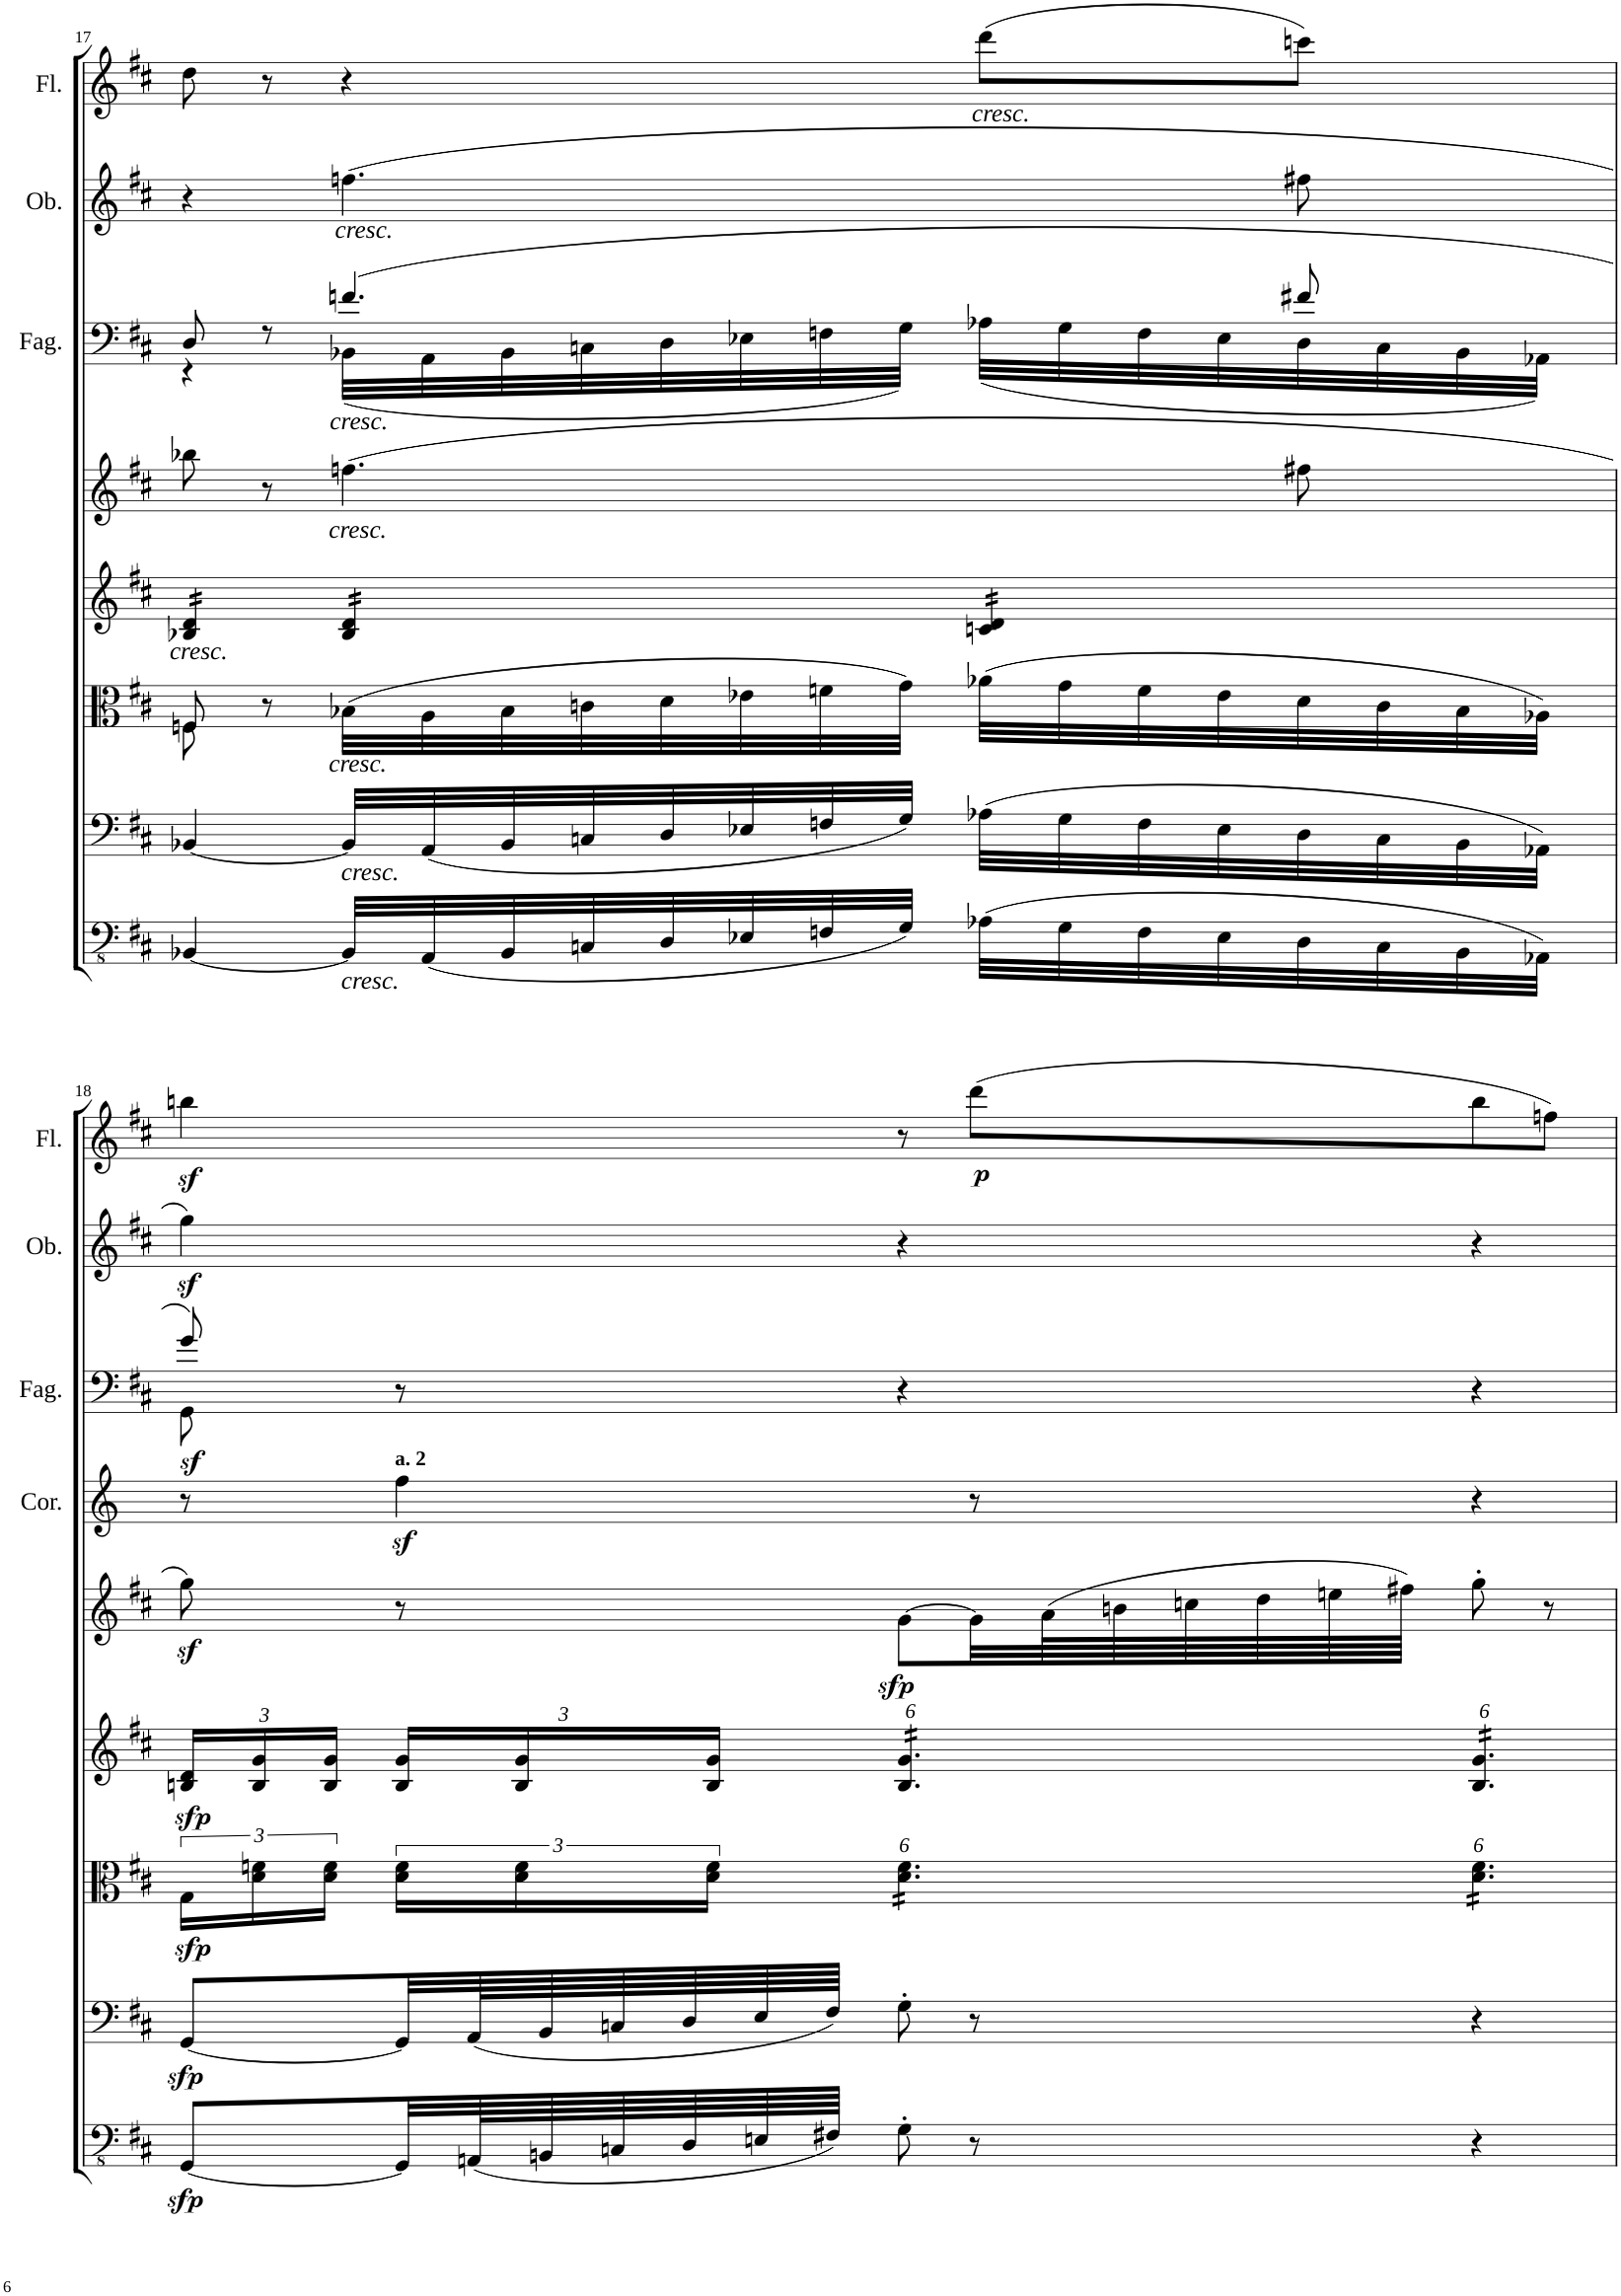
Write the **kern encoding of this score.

**kern	**dynam	**kern	**dynam	**kern	**dynam	**kern	**dynam	**kern	**dynam	**kern	**kern	**dynam	**kern	**kern	**dynam
*part9	*part9	*part8	*part8	*part7	*part7	*part6	*part6	*part5	*part5	*part4	*part3	*part3	*part2	*part1	*part1
*staff9	*staff9	*staff8	*staff8	*staff7	*staff7	*staff6	*staff6	*staff5	*staff5	*staff4	*staff3	*staff3	*staff2	*staff1	*staff1
*I"Basso	*	*I"Violoncello	*	*I"Viola	*	*I"Violino II	*	*I"Violino I	*	*I"Corni in D	*I"Fagotti	*	*I"Oboi	*I"Flauti	*
*	*	*	*	*	*	*	*	*	*	*I'Cor.	*I'Fag.	*	*I'Ob.	*I'Fl.	*
!!LO:PB:g=z
*clefFv4	*	*clefF4	*	*clefC3	*	*clefG2	*	*clefG2	*	*clefG2	*clefF4	*	*clefG2	*clefG2	*
*	*	*	*	*	*	*	*	*	*	*Trd6c10	*	*	*	*	*
*k[f#c#]	*	*k[f#c#]	*	*k[f#c#]	*	*k[f#c#]	*	*k[f#c#]	*	*k[]	*k[f#c#]	*	*k[f#c#]	*k[f#c#]	*
*M3/4	*	*M3/4	*	*M3/4	*	*M3/4	*	*M3/4	*	*M3/4	*M3/4	*	*M3/4	*M3/4	*
=17	=17	=17	=17	=17	=17	=17	=17	=17	=17	=17	=17	=17	=17	=17	=17
*	*	*	*	*^	*	*	*	*	*	*	*^	*	*	*	*
!	!	!	!	!	!	!	!LO:TX:b:i:t=cresc.	!	!	!	!	!	!	!	!	!	!
*	*	*	*	*	*	*	*tremolo	*	*	*	*	*	*	*	*	*	*
[4BBB-X/	.	[4BB-X/	.	8Fn/	8F\	.	16B-X/ 16d/LL	.	8bb-X\	.	2.r	8D/	4r	.	4r	8dd\	.
.	.	.	.	.	.	.	16B-X/ 16d/	.	.	.	.	.	.	.	.	.	.
.	.	.	.	8r	2ryy	.	16B-X/ 16d/	.	8r	.	.	8r	.	.	.	8r	.
.	.	.	.	.	.	.	16B-X/ 16d/JJ	.	.	.	.	.	.	.	.	.	.
!	!	!	!	!	!	!	!	!	!	!	!	!	!	!	!LO:TX:b:i:t=cresc.	!	!
!	!	!	!	!	!	!	!	!	!	!	!	!LO:TX:b:i:t=cresc.	!	!	!	!	!
!	!	!	!	!	!	!	!	!	!LO:TX:b:i:t=cresc.	!	!	!	!	!	!	!	!
!	!	!	!	!LO:TX:b:i:t=cresc.	!	!	!	!	!	!	!	!	!	!	!	!	!
!	!	!LO:TX:b:i:t=cresc.	!	!	!	!	!	!	!	!	!	!	!	!	!	!	!
!LO:TX:b:i:t=cresc.	!	!	!	!	!	!	!	!	!	!	!	!	!	!	!	!	!
32BBB-/LLL]	.	32BB-/LLL]	.	(32B-X\LLL	.	.	16B-/ 16d/LL	.	(4.ffn\	.	.	(4.fn/	(32BB-X\LLL	.	(4.ffn\	4r	.
(32AAA/	.	(32AA/	.	32A\	.	.	.	.	.	.	.	.	32AA\	.	.	.	.
32BBB-/	.	32BB-/	.	32B-\	.	.	16B-/ 16d/	.	.	.	.	.	32BB-\	.	.	.	.
32CCn/	.	32Cn/	.	32cn\	.	.	.	.	.	.	.	.	32Cn\	.	.	.	.
32DD/	.	32D/	.	32d\	.	.	16B-/ 16d/	.	.	.	.	.	32D\	.	.	.	.
32EE-X/	.	32E-X/	.	32e-X\	.	.	.	.	.	.	.	.	32E-X\	.	.	.	.
32FFn/	.	32Fn/	.	32fn\	.	.	16B-/ 16d/JJ	.	.	.	.	.	32Fn\	.	.	.	.
32GG/JJJ)	.	32G/JJJ)	.	32g\JJJ)	.	.	.	.	.	.	.	.	32G\JJJ)	.	.	.	.
!	!	!	!	!	!	!	!	!	!	!	!	!	!	!	!	!LO:TX:b:i:t=cresc.	!
(32AA-X\LLL	.	(32A-X\LLL	.	(32a-X\LLL	.	.	16cn/ 16d/LL	.	.	.	.	.	(32A-X\LLL	.	.	(8ddd\L	.
32GG\	.	32G\	.	32g\	.	.	.	.	.	.	.	.	32G\	.	.	.	.
32FF\	.	32F\	.	32f\	.	.	16cn/ 16d/	.	.	.	.	.	32F\	.	.	.	.
32EE-\	.	32E-\	.	32e-\	.	.	.	.	.	.	.	.	32E-\	.	.	.	.
32DD\	.	32D\	.	32d\	8ryy	.	16cn/ 16d/	.	8ff#X\	.	.	8f#X/	32D\	.	8ff#X\	8cccn\J)	.
32CC\	.	32C\	.	32c\	.	.	.	.	.	.	.	.	32C\	.	.	.	.
32BBB-\	.	32BB-\	.	32B-\	.	.	16cn/ 16d/JJ	.	.	.	.	.	32BB-\	.	.	.	.
*	*	*	*	*	*	*	*Xtremolo	*	*	*	*	*	*	*	*	*	*
32AAA-X\JJJ)	.	32AA-X\JJJ)	.	32A-X\JJJ)	.	.	.	.	.	.	.	.	32AA-X\JJJ)	.	.	.	.
*	*	*	*	*v	*v	*	*	*	*	*	*	*	*	*	*	*	*
!!LO:LB:g=z
=18	=18	=18	=18	=18	=18	=18	=18	=18	=18	=18	=18	=18	=18	=18	=18	=18
*	*	*	*	*	*	*Xbrackettup	*	*	*	*	*	*	*	*	*	*
!	!LO:DY:b	!	!LO:DY:b	!	!LO:DY:b	!	!LO:DY:b	!	!	!	!	!	!LO:DY:b	!	!	!
[8GGG^/L	sfp	[8GG^/L	sfp	24G^\LL	sfp	24Bn/^ 24d/^LL	sfp	8ggz<^\)	.	8r	8g^/)	8GG^\	sf	4ggz<^\)	4bbnz<^\	.
.	.	.	.	24d\ 24fn\	.	24B/ 24g/	.	.	.	.	.	.	.	.	.	.
.	.	.	.	24d\ 24f\JJ	.	24B/ 24g/JJ	.	.	.	.	.	.	.	.	.	.
!	!	!	!	!	!	!	!	!	!	!LO:TX:a:B:t=a. 2	!	!	!	!	!	!
32GGG/LL]	.	32GG/LL]	.	24d\ 24f\LL	.	24B/ 24g/LL	.	8r	.	4ffz<^\	8r	2ryy	.	.	.	.
(64AAAn/L	.	(64AA/L	.	.	.	.	.	.	.	.	.	.	.	.	.	.
.	.	.	.	24d\ 24f\	.	24B/ 24g/	.	.	.	.	.	.	.	.	.	.
64BBBn/	.	64BB/	.	.	.	.	.	.	.	.	.	.	.	.	.	.
64CCn/	.	64Cn/	.	.	.	.	.	.	.	.	.	.	.	.	.	.
64DD/	.	64D/	.	.	.	.	.	.	.	.	.	.	.	.	.	.
.	.	.	.	24d\ 24f\JJ	.	24B/ 24g/JJ	.	.	.	.	.	.	.	.	.	.
64EEn/	.	64E/	.	.	.	.	.	.	.	.	.	.	.	.	.	.
64FF#X/JJJJ)	.	64F#/JJJJ)	.	.	.	.	.	.	.	.	.	.	.	.	.	.
!	!	!	!	!	!	!	!	!	!LO:DY:b	!	!	!	!	!	!	!
*	*	*	*	*tremolo	*	*	*	*	*	*	*	*	*	*	*	*
*	*	*	*	*	*	*tremolo	*	*	*	*	*	*	*	*	*	*
8GG'\	.	8G'\	.	24d\ 24f\LL	.	24B/ 24g/LL	.	[8g^\L	sfp	.	4r	.	.	4r	8r	.
.	.	.	.	24d\ 24f\	.	24B/ 24g/	.	.	.	.	.	.	.	.	.	.
.	.	.	.	24d\ 24f\	.	24B/ 24g/	.	.	.	.	.	.	.	.	.	.
!	!	!	!	!	!	!	!	!	!	!	!	!	!	!	!	!LO:DY:b
8r	.	8r	.	24d\ 24f\	.	24B/ 24g/	.	32g\LL]	.	8r	.	.	.	.	(8ddd\L	p
.	.	.	.	.	.	.	.	(64a\L	.	.	.	.	.	.	.	.
.	.	.	.	24d\ 24f\	.	24B/ 24g/	.	.	.	.	.	.	.	.	.	.
.	.	.	.	.	.	.	.	64bn\	.	.	.	.	.	.	.	.
.	.	.	.	.	.	.	.	64ccn\	.	.	.	.	.	.	.	.
.	.	.	.	.	.	.	.	64dd\	.	.	.	.	.	.	.	.
.	.	.	.	24d\ 24f\JJ	.	24B/ 24g/JJ	.	.	.	.	.	.	.	.	.	.
.	.	.	.	.	.	.	.	64een\	.	.	.	.	.	.	.	.
.	.	.	.	.	.	.	.	64ff#X\JJJJ)	.	.	.	.	.	.	.	.
4r	.	4r	.	24d\ 24f\LL	.	24B/ 24g/LL	.	8gg'\	.	4r	4r	.	.	4r	8bb\	.
.	.	.	.	24d\ 24f\	.	24B/ 24g/	.	.	.	.	.	.	.	.	.	.
.	.	.	.	24d\ 24f\	.	24B/ 24g/	.	.	.	.	.	.	.	.	.	.
.	.	.	.	24d\ 24f\	.	24B/ 24g/	.	8r	.	.	.	8ryy	.	.	8ffn\J)	.
.	.	.	.	24d\ 24f\	.	24B/ 24g/	.	.	.	.	.	.	.	.	.	.
.	.	.	.	24d\ 24f\JJ	.	24B/ 24g/JJ	.	.	.	.	.	.	.	.	.	.
*	*	*	*	*	*	*Xtremolo	*	*	*	*	*	*	*	*	*	*
*	*	*	*	*Xtremolo	*	*	*	*	*	*	*	*	*	*	*	*
*	*	*	*	*	*	*	*	*	*	*	*v	*v	*	*	*	*
=	=	=	=	=	=	=	=	=	=	=	=	=	=	=	=
*-	*-	*-	*-	*-	*-	*-	*-	*-	*-	*-	*-	*-	*-	*-	*-
